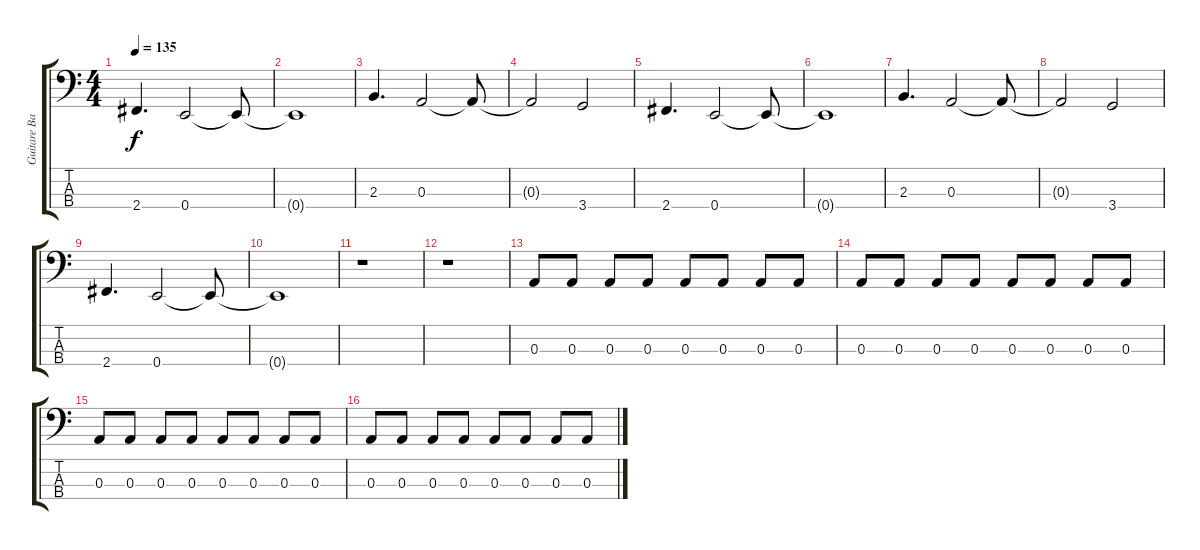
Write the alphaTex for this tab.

\track ("Guitare Basse" "Guitare Ba") {instrument electricbasspick}
\staff {score tabs}
\tuning (G2 D2 A1 E1) {hide}
\ts (4 4)
\tempo 135
\clef f4
\ks c
2.4.4{d dy f} 0.4.2 0.4{t}.8 |
0.4{t}.1 |
2.3.4{d} 0.3.2 0.3{t}.8 |
0.3{t}.2 3.4.2 |
2.4.4{d} 0.4.2 0.4{t}.8 |
0.4{t}.1 |
2.3.4{d} 0.3.2 0.3{t}.8 |
0.3{t}.2 3.4.2 |
2.4.4{d} 0.4.2 0.4{t}.8 |
0.4{t}.1 |
r.1 |
r.1 |
0.3.8 0.3.8 0.3.8 0.3.8 0.3.8 0.3.8 0.3.8 0.3.8 |
0.3.8 0.3.8 0.3.8 0.3.8 0.3.8 0.3.8 0.3.8 0.3.8 |
0.3.8 0.3.8 0.3.8 0.3.8 0.3.8 0.3.8 0.3.8 0.3.8 |
0.3.8 0.3.8 0.3.8 0.3.8 0.3.8 0.3.8 0.3.8 0.3.8
